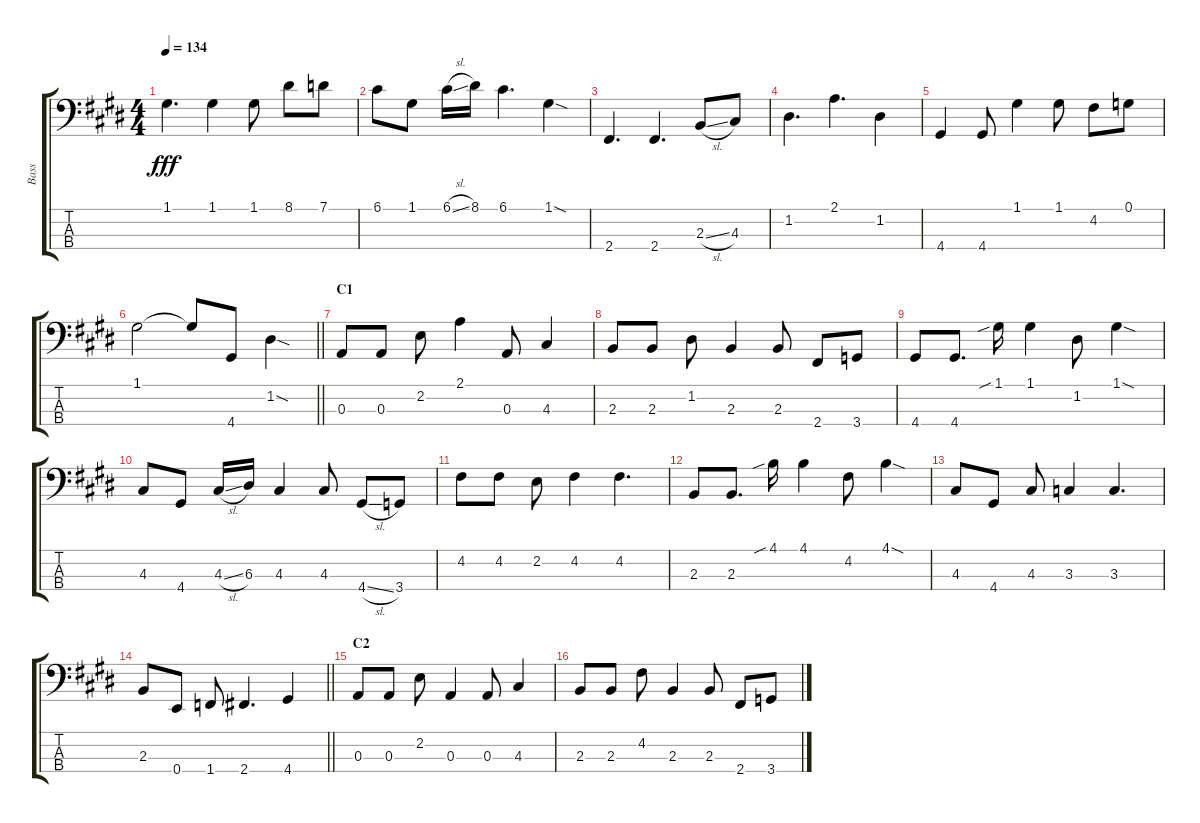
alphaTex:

\track ("Bass" "Bass") {instrument electricbassfinger}
\staff {score tabs}
\tuning (G2 D2 A1 E1) {hide}
\ts (4 4)
\tempo 134
\clef f4
\ks e
1.1.4{d dy fff} 1.1.4 1.1.8 8.1.8 7.1.8 |
6.1.8 1.1.8 6.1{sl}.16 8.1.16 6.1.4{d} 1.1{sod}.4 |
2.4.4{d} 2.4.4{d} 2.3{sl}.8 4.3.8 |
1.2.4{d} 2.1.4{d} 1.2.4 |
4.4.4 4.4.8 1.1.4 1.1.8 4.2.8 0.1.8 |
\barLineRight lightlight
1.1.2 1.1{t}.8 4.4.8 1.2{sod}.4 |
\section ("" "C1")
0.3.8 0.3.8 2.2.8 2.1.4 0.3.8 4.3.4 |
2.3.8 2.3.8 1.2.8 2.3.4 2.3.8 2.4.8 3.4.8 |
4.4.8 4.4.8{d} 1.1{sib}.16 1.1.4 1.2.8 1.1{sod}.4 |
4.3.8 4.4.8 4.3{sl}.16 6.3.16 4.3.4 4.3.8 4.4{sl}.8 3.4.8 |
4.2.8 4.2.8 2.2.8 4.2.4 4.2.4{d} |
2.3.8 2.3.8{d} 4.1{sib}.16 4.1.4 4.2.8 4.1{sod}.4 |
4.3.8 4.4.8 4.3.8 3.3.4 3.3.4{d} |
\barLineRight lightlight
2.3.8 0.4.8 1.4.8 2.4.4{d} 4.4.4 |
\section ("" "C2")
0.3.8 0.3.8 2.2.8 0.3.4 0.3.8 4.3.4 |
2.3.8 2.3.8 4.2.8 2.3.4 2.3.8 2.4.8 3.4.8
